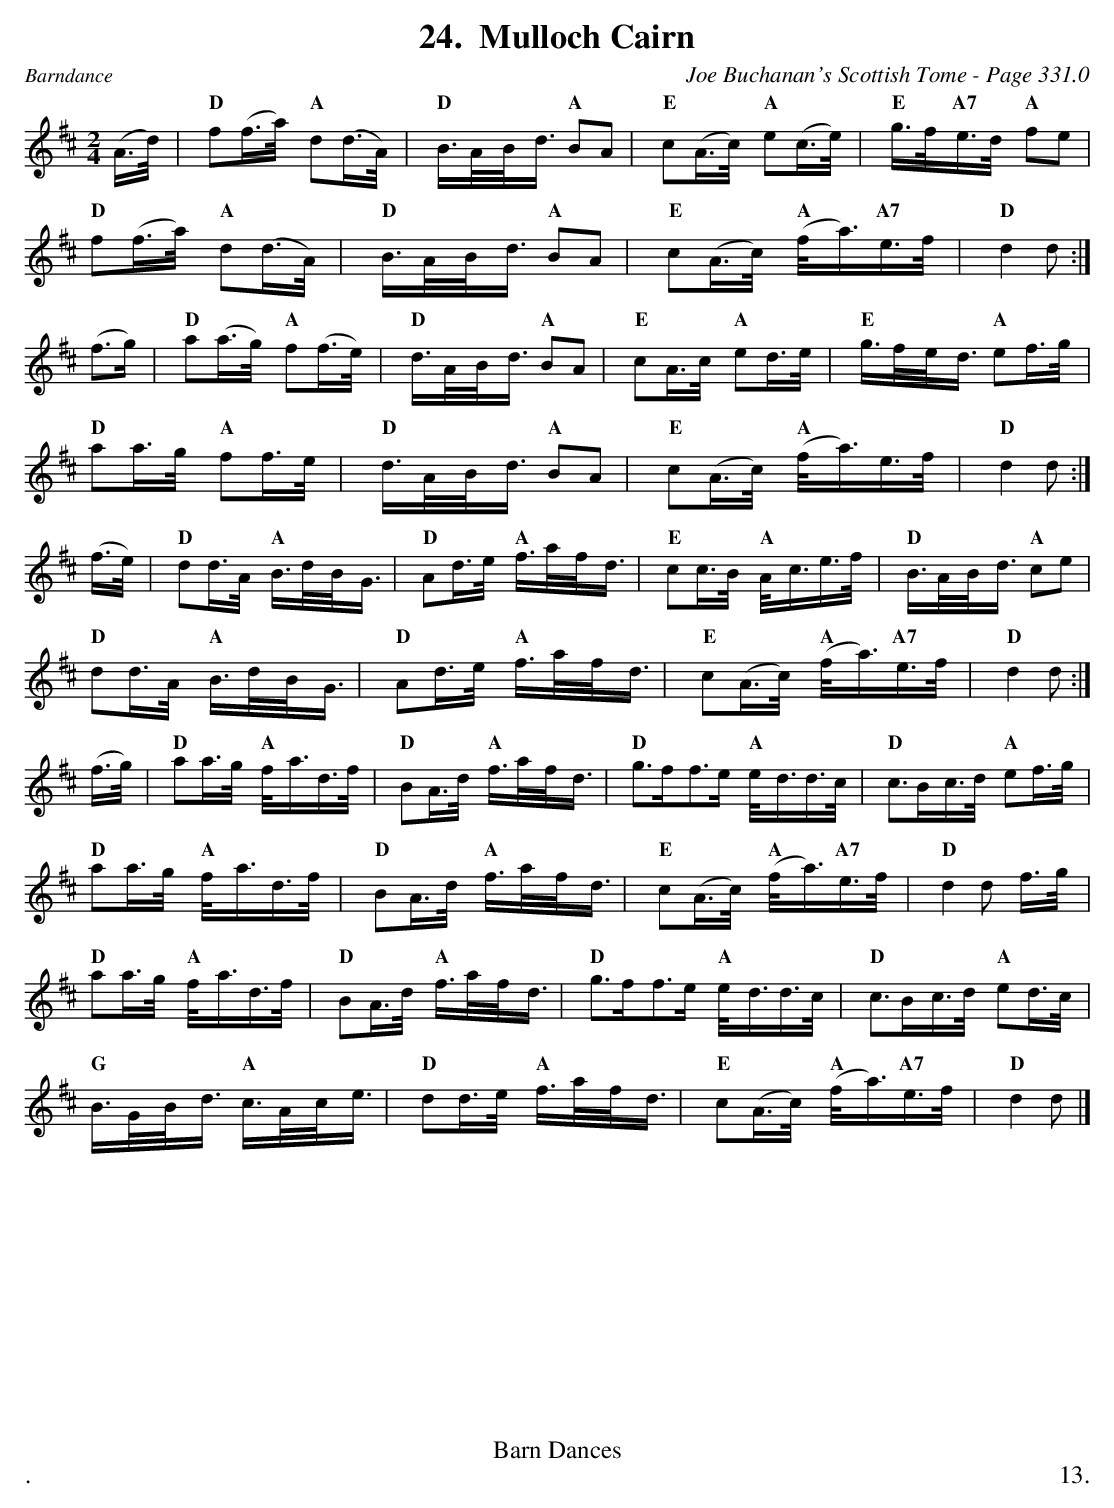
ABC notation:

X:1
T:Mulloch Cairn
C:Joe Buchanan's Scottish Tome - Page 331.0
L:1/8
M:2/4
K:D
(A/>d/) | "D" f(f/>a/) "A" d(d/>A/) | "D" B/>A/B/<d/ "A" BA | \
"E" c(A/>c/) "A" e(c/>e/) | "E" g/>f/"A7"e/>d/ "A" fe |
"D" f(f/>a/) "A" d(d/>A/) | "D" B/>A/B/<d/ "A" BA | \
"E" c(A/>c/) "A" (f/<a/)"A7"e/>f/ | "D" d2 d :|
(f>g) | "D" a(a/>g/) "A" f(f/>e/) | "D" d/>A/B/<d/ "A" BA | \
"E" cA/>c/ "A" ed/>e/ | "E" g/>f/e/<d/ "A" ef/>g/ |
"D" aa/>g/ "A" ff/>e/ | "D" d/>A/B/<d/ "A" BA | \
"E" c(A/>c/) "A" (f/<a/)e/>f/ | "D" d2 d :|
(f/>e/) | "D" dd/>A/ "A" B/>d/B/<G/ | "D" Ad/>e/ "A" f/>a/f/<d/ | \
"E" cc/>B/ "A" A/<c/e/>f/ | "D" B/>A/B/<d/ "A" ce |
"D" dd/>A/ "A" B/>d/B/<G/ | "D" Ad/>e/ "A" f/>a/f/<d/ | \
"E" c(A/>c/) "A" (f/<a/)"A7"e/>f/ | "D" d2 d :|
(f/>g/) | "D" aa/>g/ "A" f/<a/d/>f/ | "D" BA/>d/ "A" f/>a/f/<d/ | \
"D" g>ff>e "A" e/<d/d/>c/ | "D" c>Bc/>d/ "A" ef/>g/ |
"D" aa/>g/ "A" f/<a/d/>f/ | "D" BA/>d/ "A" f/>a/f/<d/ | \
"E" c(A/>c/) "A" (f/<a/)"A7"e/>f/ | "D" d2 d f/>g/ |
"D" aa/>g/ "A" f/<a/d/>f/ | "D" BA/>d/ "A" f/>a/f/<d/ | \
"D" g>ff>e "A" e/<d/d/>c/ | "D" c>Bc/>d/ "A" ed/>c/ |
"G" B/>G/B/<d/ "A" c/>A/c/<e/ | "D" dd/>e/ "A" f/>a/f/<d/ | \
"E" c(A/>c/) "A" (f/<a/)"A7"e/>f/ | "D" d2 d |]
